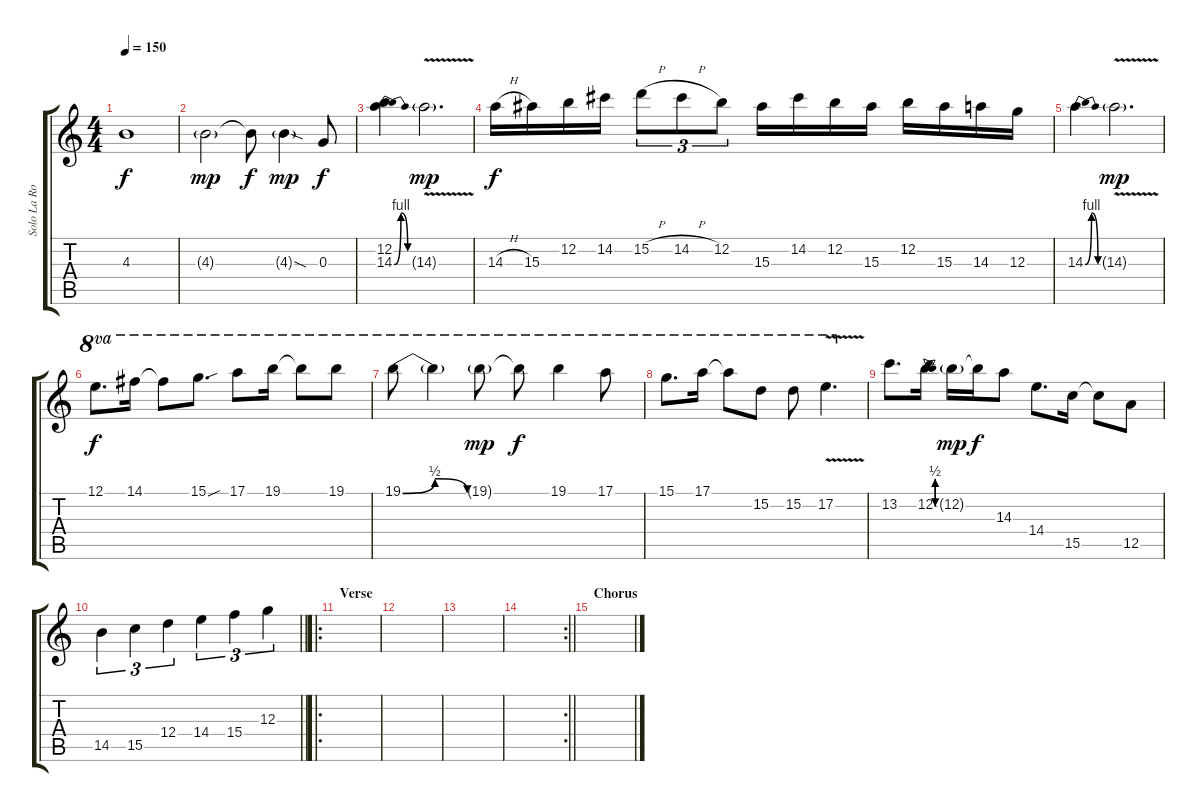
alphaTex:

\track ("Solo La Rocque" "Solo La Ro") {instrument distortionguitar}
\staff {score tabs}
\tuning (E4 B3 G3 D3 A2 E2) {hide}
\ts (4 4)
\tempo 150
\clef g2
\ks c
4.3.1{dy f} |
4.3{g}.2{dy mp} 4.3{t}.8{dy f} 4.3{sod g}.4{dy mp} 0.3.8{dy f} |
(12.2 14.3{be (bendrelease 0 0 15 4 15 4 60 0)}).4 14.3{v g}.2{d dy mp} |
14.3{h}.16{dy f} 15.3.16 12.2.16 14.2.16 15.2{h}.8{tu (3 2)} 14.2{h}.8{tu (3 2)} 12.2.8{tu (3 2)} 15.3.16 14.2.16 12.2.16 15.3.16 12.2.16 15.3.16 14.3.16 12.3.16 |
14.3{be (bendrelease 0 0 15 4 15 4 60 0)}.4 14.3{v g}.2{d dy mp} |
12.1.8{d ot 8va dy f} 14.1.16{ot 8va} 14.1{t}.8{ot 8va} 15.1{sou}.8{d ot 8va} 17.1.8{ot 8va} 19.1.16{ot 8va} 19.1{t}.8{ot 8va} 19.1.8{ot 8va} |
19.1{be (bendrelease 0 0 15 2 15 2 60 0)}.8{ot 8va} 19.1{t}.4{ot 8va} 19.1{g}.8{ot 8va dy mp} 19.1{t}.8{ot 8va dy f} 19.1.4{ot 8va} 17.1.8{ot 8va} |
15.1.8{d ot 8va} 17.1.16{ot 8va} 17.1{t}.8{ot 8va} 15.2.8{ot 8va} 15.2.8{ot 8va} 17.2{v}.4{d ot 8va} |
13.2.8{d} 12.2{be (bendrelease 0 0 15 2 15 2 60 0)}.16 12.2{g}.16{dy mp} 12.2{t}.16{dy f} 14.3.8 14.4.8{d} 15.5.16 15.5{t}.8 12.5.8 |
\barLineRight lightlight
14.5.4{tu (3 2)} 15.5.4{tu (3 2)} 12.4.4{tu (3 2)} 14.4.4{tu (3 2)} 15.4.4{tu (3 2)} 12.3.4{tu (3 2)} |
\ro
\section ("" "Verse")
|
|
|
\rc 2
\barLineRight lightlight
|
\section ("" "Chorus")
